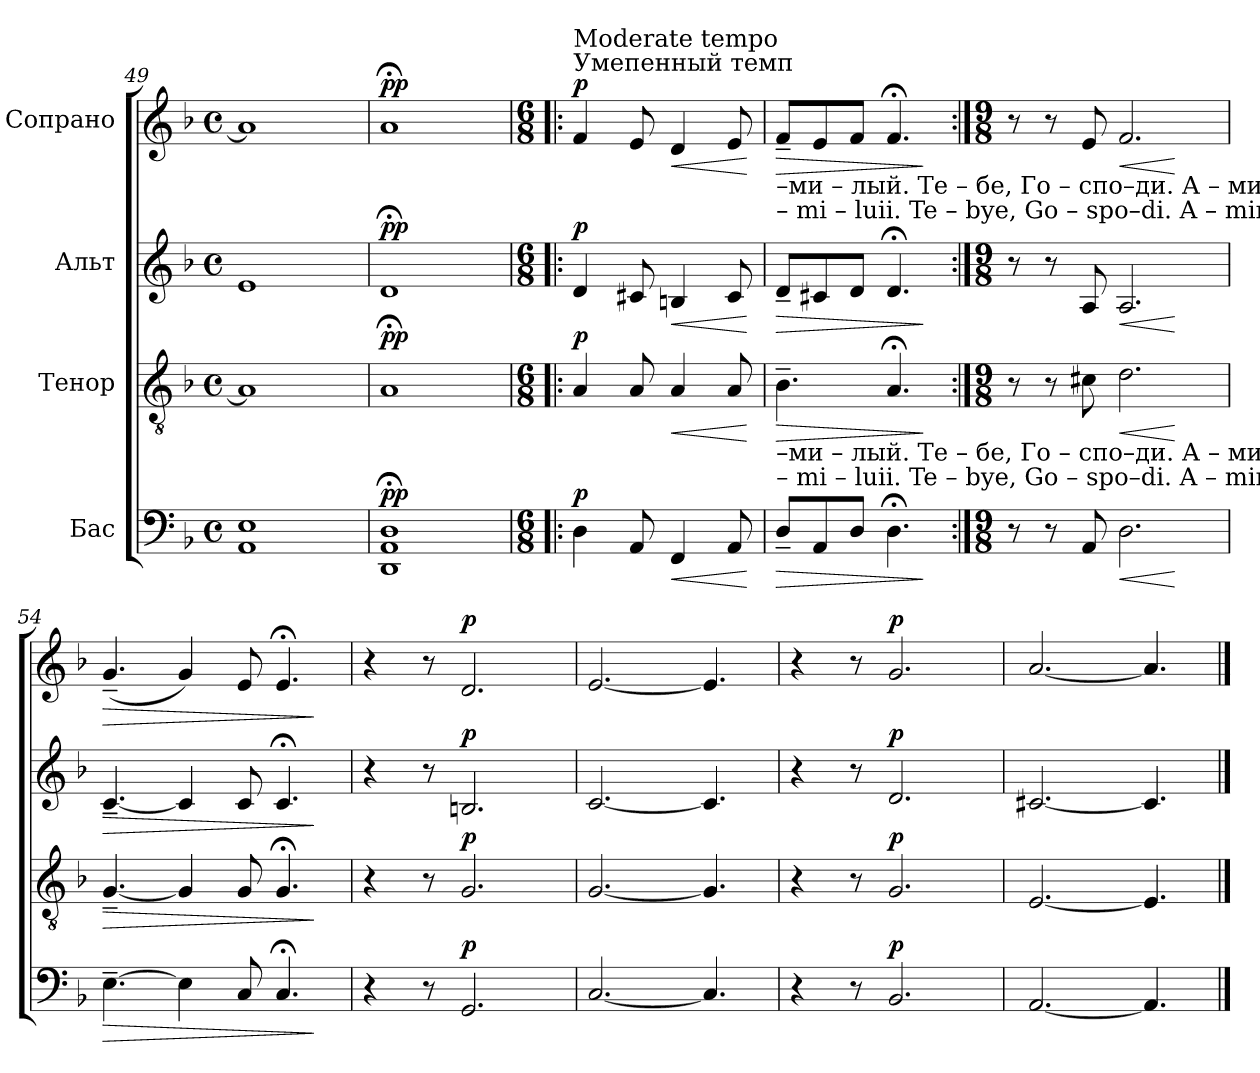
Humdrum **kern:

**kern	**dynam	**kern	**dynam	**kern	**dynam	**kern	**dynam
*part4	*part4	*part3	*part3	*part2	*part2	*part1	*part1
*staff4	*staff4	*staff3	*staff3	*staff2	*staff2	*staff1	*staff1
*I"Бас	*	*I"Тенор	*	*I"Альт	*	*I"Сопрано	*
*clefF4	*	*clefGv2	*	*clefG2	*	*clefG2	*
*k[b-]	*	*k[b-]	*	*k[b-]	*	*k[b-]	*
*M4/4	*	*M4/4	*	*M4/4	*	*M4/4	*
*met(c)	*	*met(c)	*	*met(c)	*	*met(c)	*
=49	=49	=49	=49	=49	=49	=49	=49
1AA 1E	.	1A]	.	1e	.	1a]	.
=50	=50	=50	=50	=50	=50	=50	=50
!	!LO:DY:a	!	!LO:DY:a	!	!LO:DY:a	!	!LO:DY:a
1DD;< 1AA;< 1D;<	pp	1A;<	pp	1d;<	pp	1a;<	pp
=51!|:	=51!|:	=51!|:	=51!|:	=51!|:	=51!|:	=51!|:	=51!|:
*M6/8	*	*M6/8	*	*M6/8	*	*M6/8	*
*	*	*	*	*	*	*MM50	*
!	!	!	!	!	!	!LO:TX:a:t=Умепенный темп	!
!	!	!	!	!	!	!LO:TX:a:t=Moderate tempo	!
!	!LO:DY:a	!	!LO:DY:a	!	!LO:DY:a	!	!LO:DY:a
4D\	p	4A/	p	4d/	p	4f/	p
8AA/	.	8A/	.	8c#X/	.	8e/	.
!	!LO:HP:b	!	!LO:HP:b	!	!LO:HP:b	!	!LO:HP:b
4FF/	<	4A/	<	4Bn/	<	4d/	<
8AA/	.	8A/	.	8c#/	.	8e/	.
.	[	.	[	.	[	.	[
!!LO:LB:g=z
=52	=52	=52	=52	=52	=52	=52	=52
!	!	!	!	!	!	!LO:TX:b:t=–ми     –     лый.                         Те  –  бе,       Го      –     спо–ди.                      А    –    минь,                         А     –    минь.	!
!	!	!	!	!	!	!LO:TX:b:t=– mi     –     luii.                            Te  – bye,     Go     –      spo–di.                        A    –    min',                           A     –     min'.	!
!	!	!LO:TX:b:t=–ми     –     лый.                         Те  –  бе,       Го      –     спо–ди.                      А    –    минь,                         А     –    минь.	!	!	!	!	!
!	!	!LO:TX:b:t=– mi     –     luii.                            Te  – bye,     Go     –      spo–di.                        A    –    min',                           A      –    min'.	!	!	!	!	!
!	!LO:HP:b	!	!LO:HP:b	!	!LO:HP:b	!	!LO:HP:b
8D~/L	>	4.B-~\	>	8d~/L	>	8f~/L	>
8AA/	.	.	.	8c#X/	.	8e/	.
8D/J	.	.	.	8d/J	.	8f/J	.
4.D;<\	.	4.A;</	.	4.d;</	.	4.f;</	.
.	]	.	]	.	]	.	]
=53:|!	=53:|!	=53:|!	=53:|!	=53:|!	=53:|!	=53:|!	=53:|!
*M9/8	*	*M9/8	*	*M9/8	*	*M9/8	*
8r	.	8r	.	8r	.	8r	.
8r	.	8r	.	8r	.	8r	.
8AA/	.	8c#X\	.	8A/	.	8e/	.
!	!LO:HP:b	!	!LO:HP:b	!	!LO:HP:b	!	!LO:HP:b
2.D\	<	2.d\	<	2.A/	<	2.f/	<
.	[	.	[	.	[	.	[
=54	=54	=54	=54	=54	=54	=54	=54
!	!LO:HP:b	!	!LO:HP:b	!	!LO:HP:b	!	!LO:HP:b
[4.E~\	>	[4.G~/	>	[4.c~/	>	(4.g~/	>
4E\]	.	4G/]	.	4c/]	.	4g/)	.
8C/	.	8G/	.	8c/	.	8e/	.
4.C;</	.	4.G;</	.	4.c;</	.	4.e;</	.
.	]	.	]	.	]	.	]
=55	=55	=55	=55	=55	=55	=55	=55
4r	.	4r	.	4r	.	4r	.
8r	.	8r	.	8r	.	8r	.
!	!LO:DY:a	!	!LO:DY:a	!	!LO:DY:a	!	!LO:DY:a
2.GG/	p	2.G/	p	2.Bn/	p	2.d/	p
=56	=56	=56	=56	=56	=56	=56	=56
[2.C/	.	[2.G/	.	[2.c/	.	[2.e/	.
4.C/]	.	4.G/]	.	4.c/]	.	4.e/]	.
=57	=57	=57	=57	=57	=57	=57	=57
4r	.	4r	.	4r	.	4r	.
8r	.	8r	.	8r	.	8r	.
!	!LO:DY:a	!	!LO:DY:a	!	!LO:DY:a	!	!LO:DY:a
2.BB-/	p	2.G/	p	2.d/	p	2.g/	p
=58	=58	=58	=58	=58	=58	=58	=58
[2.AA/	.	[2.E/	.	[2.c#X/	.	[2.a/	.
4.AA/]	.	4.E/]	.	4.c#/]	.	4.a/]	.
==	==	==	==	==	==	==	==
*-	*-	*-	*-	*-	*-	*-	*-
